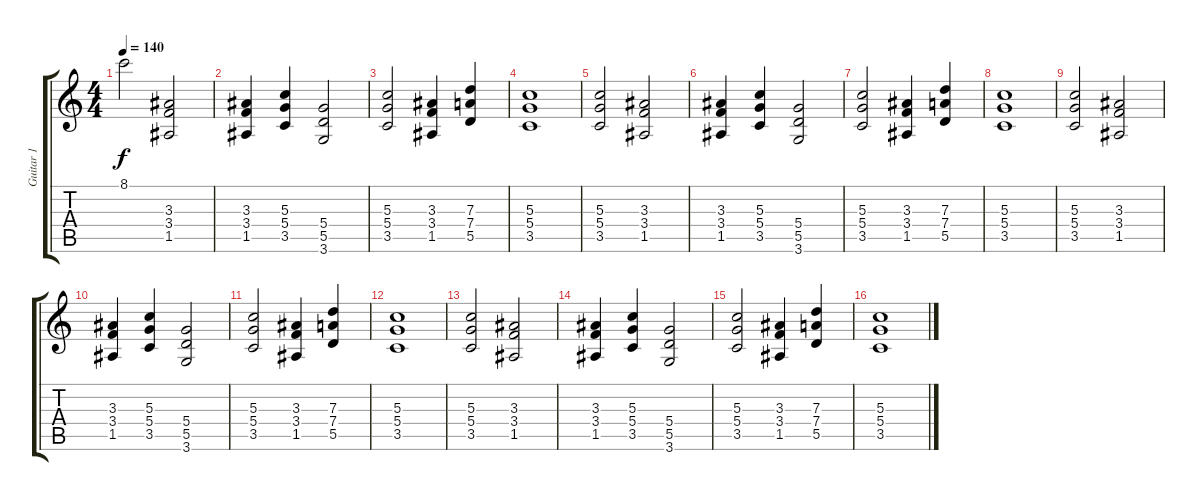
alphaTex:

\track ("Guitar 1" "Guitar 1") {instrument distortionguitar}
\staff {score tabs}
\tuning (E4 B3 G3 D3 A2 E2) {hide}
\ts (4 4)
\tempo 140
\clef g2
\ks c
8.1.2{dy f} (3.3 3.4 1.5).2{volume 14} |
(3.3 3.4 1.5).4 (5.3 5.4 3.5).4 (5.4 5.5 3.6).2 |
(5.3 5.4 3.5).2 (3.3 3.4 1.5).4 (7.3 7.4 5.5).4 |
(5.3 5.4 3.5).1 |
(5.3 5.4 3.5).2 (3.3 3.4 1.5).2 |
(3.3 3.4 1.5).4 (5.3 5.4 3.5).4 (5.4 5.5 3.6).2 |
(5.3 5.4 3.5).2 (3.3 3.4 1.5).4 (7.3 7.4 5.5).4 |
(5.3 5.4 3.5).1 |
(5.3 5.4 3.5).2 (3.3 3.4 1.5).2 |
(3.3 3.4 1.5).4 (5.3 5.4 3.5).4 (5.4 5.5 3.6).2 |
(5.3 5.4 3.5).2 (3.3 3.4 1.5).4 (7.3 7.4 5.5).4 |
(5.3 5.4 3.5).1 |
(5.3 5.4 3.5).2 (3.3 3.4 1.5).2 |
(3.3 3.4 1.5).4 (5.3 5.4 3.5).4 (5.4 5.5 3.6).2 |
(5.3 5.4 3.5).2 (3.3 3.4 1.5).4 (7.3 7.4 5.5).4 |
(5.3 5.4 3.5).1
